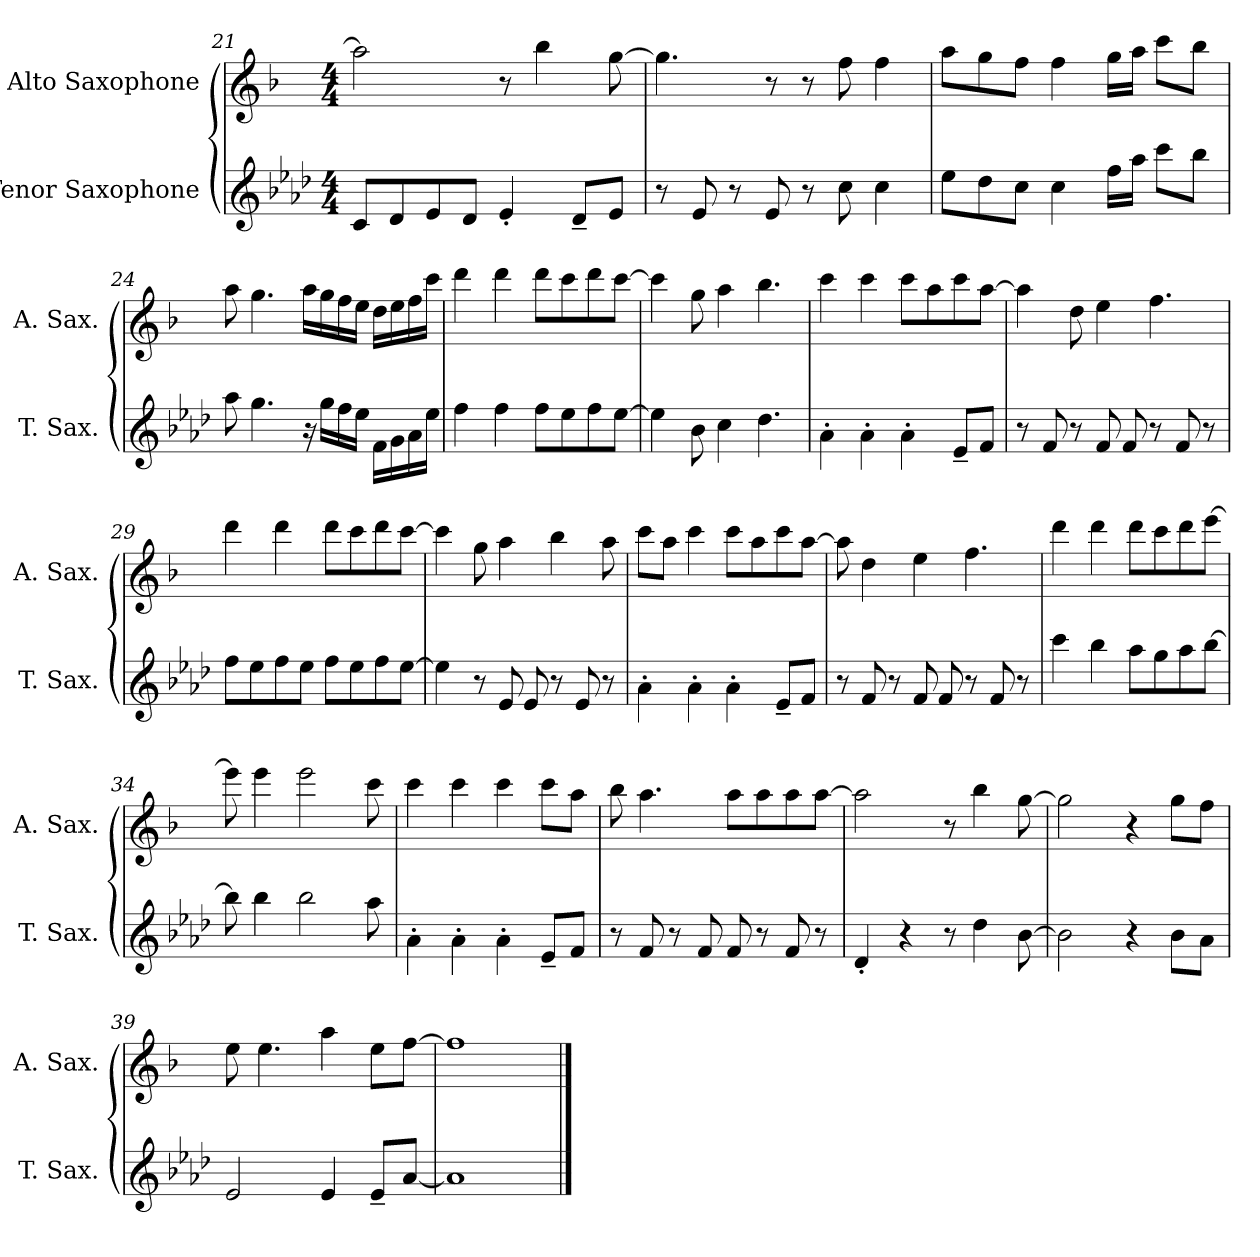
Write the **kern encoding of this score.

**kern	**kern
*part2	*part1
*staff2	*staff1
*I"Tenor Saxophone	*I"Alto Saxophone
*I'T. Sax.	*I'A. Sax.
*clefG2	*clefG2
*ITrd8c14	*ITrd5c9
*k[b-e-a-d-]	*k[b-e-a-d-]
*M4/4	*M4/4
=21	=21
8C/L	2cc\]
8D-/	.
8E-/	.
8D-/J	.
4E-'/	8r
.	4dd-\
8D-~/L	.
8E-/J	[8b-\
=22	=22
8r	4.b-\]
8E-/	.
8r	.
8E-/	8r
8r	8r
8c\	8a-\
4c\	4a-\
!!LO:PB:g=z
=23	=23
8e-\L	8cc\L
8d-\	8b-\
8c\J	8a-\J
4c\	4a-\
16f\LL	16b-\LL
16a-\JJ	16cc\JJ
8cc\L	8ee-\L
8b-\J	8dd-\J
=24	=24
8a-\	8cc\
4.g\	4.b-\
16r	16cc\LL
16g\LL	16b-\
16f\	16a-\
16e-\JJ	16g\JJ
16F\LL	16f\LL
16G\	16g\
16A-\	16a-\
16e-\JJ	16ee-\JJ
=25	=25
4f\	4ff\
4f\	4ff\
8f\L	8ff\L
8e-\	8ee-\
8f\	8ff\
[8e-\J	[8ee-\J
=26	=26
4e-\]	4ee-\]
8B-\	8b-\
4c\	4cc\
4.d-\	4.dd-\
=27	=27
4A-'\	4ee-\
4A-'\	4ee-\
4A-'\	8ee-\L
.	8cc\
8E-~/L	8ee-\
8F/J	[8cc\J
!!LO:LB:g=z
=28	=28
8r	4cc\]
8F/	.
8r	8f\
8F/	4g\
8F/	.
8r	4.a-\
8F/	.
8r	.
=29	=29
8f\L	4ff\
8e-\	.
8f\	4ff\
8e-\J	.
8f\L	8ff\L
8e-\	8ee-\
8f\	8ff\
[8e-\J	[8ee-\J
=30	=30
4e-\]	4ee-\]
8r	8b-\
8E-/	4cc\
8E-/	.
8r	4dd-\
8E-/	.
8r	8cc\
=31	=31
4A-'\	8ee-\L
.	8cc\J
4A-'\	4ee-\
4A-'\	8ee-\L
.	8cc\
8E-~/L	8ee-\
8F/J	[8cc\J
!!LO:LB:g=z
=32	=32
8r	8cc\]
8F/	4f\
8r	.
8F/	4g\
8F/	.
8r	4.a-\
8F/	.
8r	.
=33	=33
4cc\	4ff\
4b-\	4ff\
8a-\L	8ff\L
8g\	8ee-\
8a-\	8ff\
[8b-\J	[8gg\J
=34	=34
8b-\]	8gg\]
4b-\	4gg\
2b-\	2gg\
8a-\	8ee-\
=35	=35
4A-'\	4ee-\
4A-'\	4ee-\
4A-'\	4ee-\
8E-~/L	8ee-\L
8F/J	8cc\J
=36	=36
8r	8dd-\
8F/	4.cc\
8r	.
8F/	.
8F/	8cc\L
8r	8cc\
8F/	8cc\
8r	[8cc\J
!!LO:LB:g=z
=37	=37
4D-'/	2cc\]
4r	.
8r	8r
4d-\	4dd-\
[8B-\	[8b-\
=38	=38
2B-\]	2b-\]
4r	4r
8B-\L	8b-\L
8A-\J	8a-\J
=39	=39
2E-/	8g\
.	4.g\
4E-/	4cc\
8E-~/L	8g\L
[8A-/J	[8a-\J
=40	=40
1A-]	1a-]
==	==
*-	*-
